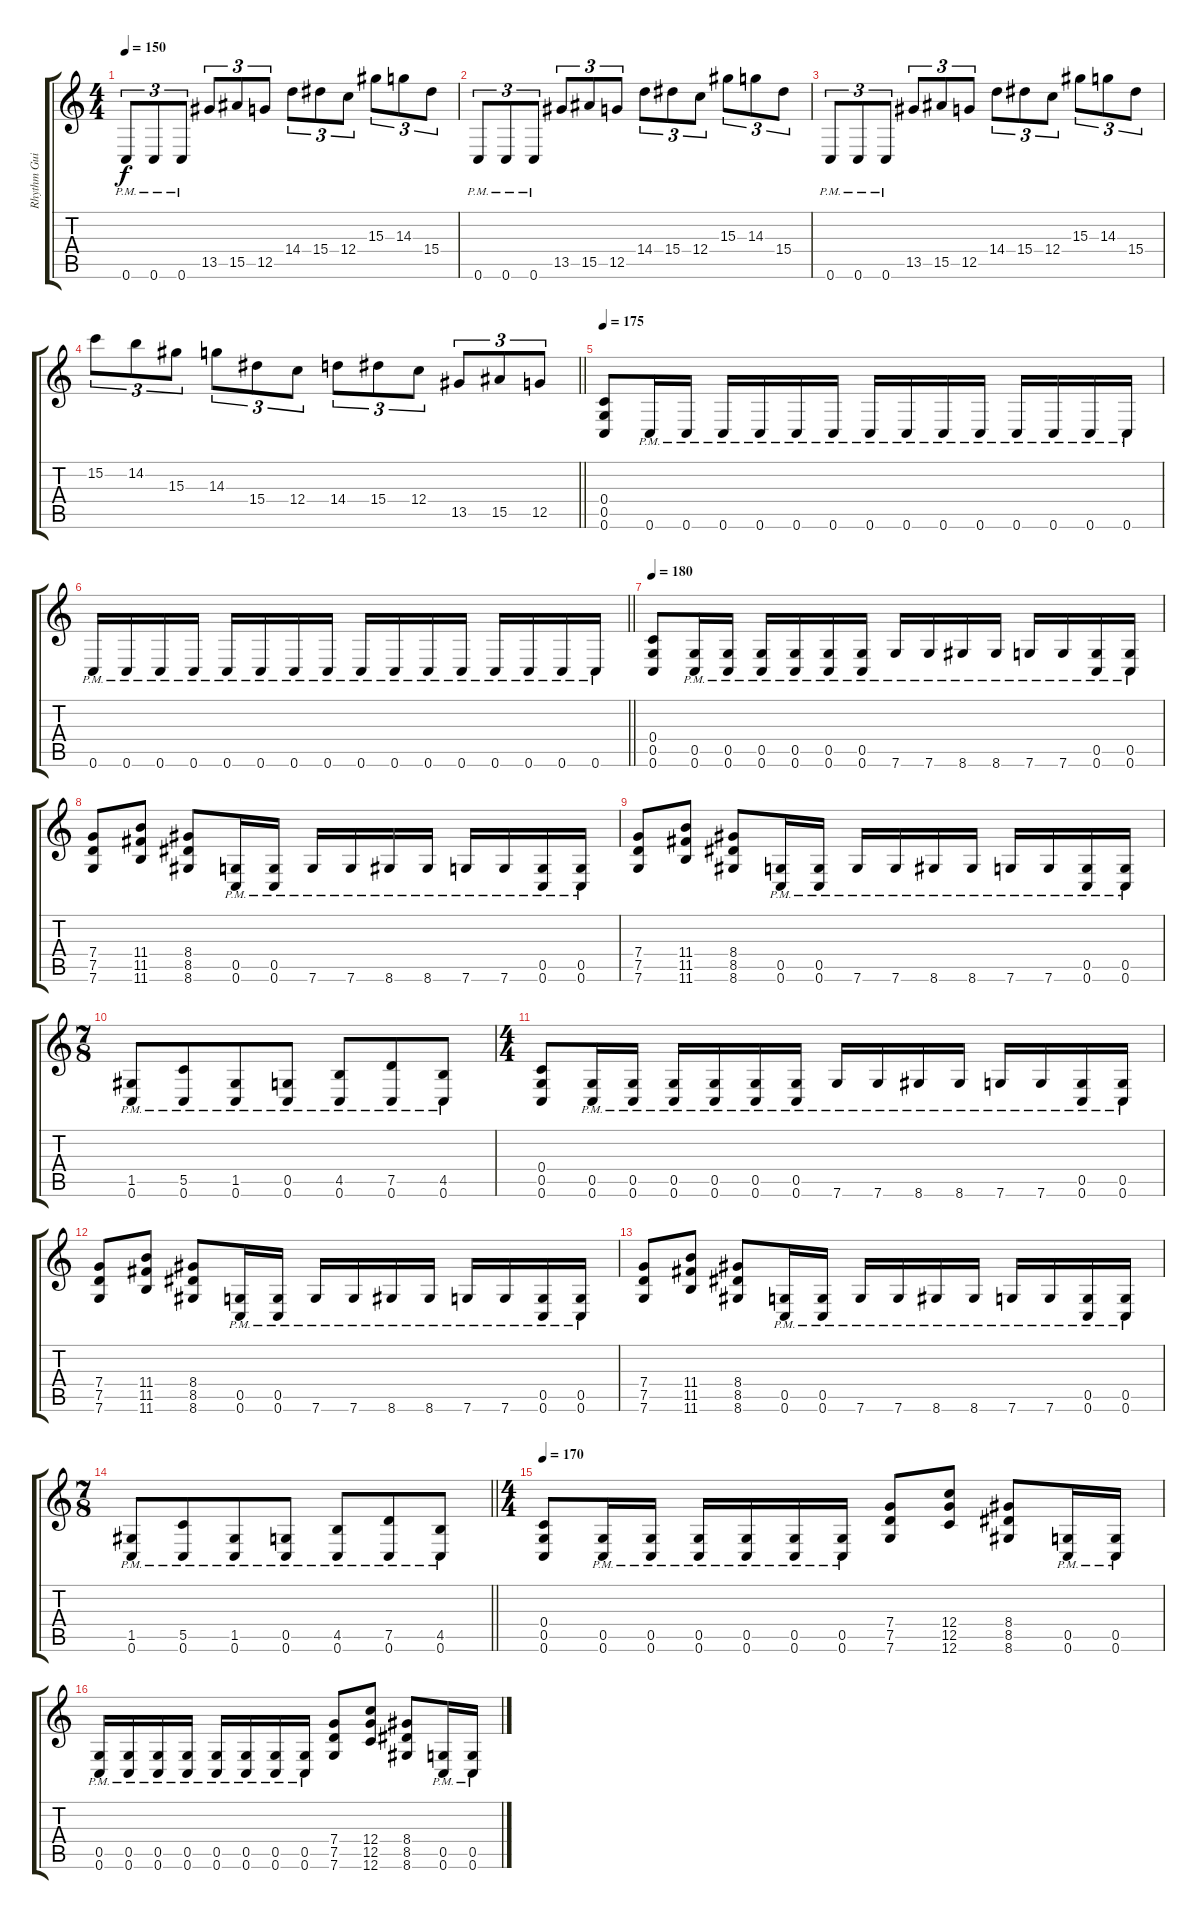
\track ("Rhythm Guitar 1" "Rhythm Gui") {instrument distortionguitar}
\staff {score tabs}
\tuning (D4 A3 F3 C3 G2 C2) {hide}
\ts (4 4)
\tempo 150
\clef g2
\ks c
0.6{pm}.8{tu (3 2) dy f} 0.6{pm}.8{tu (3 2)} 0.6{pm}.8{tu (3 2)} 13.5.8{tu (3 2)} 15.5.8{tu (3 2)} 12.5.8{tu (3 2)} 14.4.8{tu (3 2)} 15.4.8{tu (3 2)} 12.4.8{tu (3 2)} 15.3.8{tu (3 2)} 14.3.8{tu (3 2)} 15.4.8{tu (3 2)} |
0.6{pm}.8{tu (3 2)} 0.6{pm}.8{tu (3 2)} 0.6{pm}.8{tu (3 2)} 13.5.8{tu (3 2)} 15.5.8{tu (3 2)} 12.5.8{tu (3 2)} 14.4.8{tu (3 2)} 15.4.8{tu (3 2)} 12.4.8{tu (3 2)} 15.3.8{tu (3 2)} 14.3.8{tu (3 2)} 15.4.8{tu (3 2)} |
0.6{pm}.8{tu (3 2)} 0.6{pm}.8{tu (3 2)} 0.6{pm}.8{tu (3 2)} 13.5.8{tu (3 2)} 15.5.8{tu (3 2)} 12.5.8{tu (3 2)} 14.4.8{tu (3 2)} 15.4.8{tu (3 2)} 12.4.8{tu (3 2)} 15.3.8{tu (3 2)} 14.3.8{tu (3 2)} 15.4.8{tu (3 2)} |
\barLineRight lightlight
15.2.8{tu (3 2)} 14.2.8{tu (3 2)} 15.3.8{tu (3 2)} 14.3.8{tu (3 2)} 15.4.8{tu (3 2)} 12.4.8{tu (3 2)} 14.4.8{tu (3 2)} 15.4.8{tu (3 2)} 12.4.8{tu (3 2)} 13.5.8{tu (3 2)} 15.5.8{tu (3 2)} 12.5.8{tu (3 2)} |
\tempo 175
(0.4 0.5 0.6).8 0.6{pm}.16 0.6{pm}.16 0.6{pm}.16 0.6{pm}.16 0.6{pm}.16 0.6{pm}.16 0.6{pm}.16 0.6{pm}.16 0.6{pm}.16 0.6{pm}.16 0.6{pm}.16 0.6{pm}.16 0.6{pm}.16 0.6{pm}.16 |
\barLineRight lightlight
0.6{pm}.16 0.6{pm}.16 0.6{pm}.16 0.6{pm}.16 0.6{pm}.16 0.6{pm}.16 0.6{pm}.16 0.6{pm}.16 0.6{pm}.16 0.6{pm}.16 0.6{pm}.16 0.6{pm}.16 0.6{pm}.16 0.6{pm}.16 0.6{pm}.16 0.6{pm}.16 |
\tempo 180
(0.4 0.5 0.6).8 (0.5{pm} 0.6{pm}).16 (0.5{pm} 0.6{pm}).16 (0.5{pm} 0.6{pm}).16 (0.5{pm} 0.6{pm}).16 (0.5{pm} 0.6{pm}).16 (0.5{pm} 0.6{pm}).16 7.6{pm}.16 7.6{pm}.16 8.6{pm}.16 8.6{pm}.16 7.6{pm}.16 7.6{pm}.16 (0.5{pm} 0.6{pm}).16 (0.5{pm} 0.6{pm}).16 |
(7.4 7.5 7.6).8 (11.4 11.5 11.6).8 (8.4 8.5 8.6).8 (0.5{pm} 0.6{pm}).16 (0.5{pm} 0.6{pm}).16 7.6{pm}.16 7.6{pm}.16 8.6{pm}.16 8.6{pm}.16 7.6{pm}.16 7.6{pm}.16 (0.5{pm} 0.6{pm}).16 (0.5{pm} 0.6{pm}).16 |
(7.4 7.5 7.6).8 (11.4 11.5 11.6).8 (8.4 8.5 8.6).8 (0.5{pm} 0.6{pm}).16 (0.5{pm} 0.6{pm}).16 7.6{pm}.16 7.6{pm}.16 8.6{pm}.16 8.6{pm}.16 7.6{pm}.16 7.6{pm}.16 (0.5{pm} 0.6{pm}).16 (0.5{pm} 0.6{pm}).16 |
\ts (7 8)
(1.5{pm} 0.6{pm}).8 (5.5{pm} 0.6{pm}).8 (1.5{pm} 0.6{pm}).8 (0.5{pm} 0.6{pm}).8 (4.5{pm} 0.6{pm}).8 (7.5{pm} 0.6{pm}).8 (4.5{pm} 0.6{pm}).8 |
\ts (4 4)
(0.4 0.5 0.6).8 (0.5{pm} 0.6{pm}).16 (0.5{pm} 0.6{pm}).16 (0.5{pm} 0.6{pm}).16 (0.5{pm} 0.6{pm}).16 (0.5{pm} 0.6{pm}).16 (0.5{pm} 0.6{pm}).16 7.6{pm}.16 7.6{pm}.16 8.6{pm}.16 8.6{pm}.16 7.6{pm}.16 7.6{pm}.16 (0.5{pm} 0.6{pm}).16 (0.5{pm} 0.6{pm}).16 |
(7.4 7.5 7.6).8 (11.4 11.5 11.6).8 (8.4 8.5 8.6).8 (0.5{pm} 0.6{pm}).16 (0.5{pm} 0.6{pm}).16 7.6{pm}.16 7.6{pm}.16 8.6{pm}.16 8.6{pm}.16 7.6{pm}.16 7.6{pm}.16 (0.5{pm} 0.6{pm}).16 (0.5{pm} 0.6{pm}).16 |
(7.4 7.5 7.6).8 (11.4 11.5 11.6).8 (8.4 8.5 8.6).8 (0.5{pm} 0.6{pm}).16 (0.5{pm} 0.6{pm}).16 7.6{pm}.16 7.6{pm}.16 8.6{pm}.16 8.6{pm}.16 7.6{pm}.16 7.6{pm}.16 (0.5{pm} 0.6{pm}).16 (0.5{pm} 0.6{pm}).16 |
\ts (7 8)
\barLineRight lightlight
(1.5{pm} 0.6{pm}).8 (5.5{pm} 0.6{pm}).8 (1.5{pm} 0.6{pm}).8 (0.5{pm} 0.6{pm}).8 (4.5{pm} 0.6{pm}).8 (7.5{pm} 0.6{pm}).8 (4.5{pm} 0.6{pm}).8 |
\ts (4 4)
\tempo 170
(0.4 0.5 0.6).8 (0.5{pm} 0.6{pm}).16 (0.5{pm} 0.6{pm}).16 (0.5{pm} 0.6{pm}).16 (0.5{pm} 0.6{pm}).16 (0.5{pm} 0.6{pm}).16 (0.5{pm} 0.6{pm}).16 (7.4 7.5 7.6).8 (12.4 12.5 12.6).8 (8.4 8.5 8.6).8 (0.5{pm} 0.6{pm}).16 (0.5{pm} 0.6{pm}).16 |
(0.5{pm} 0.6{pm}).16 (0.5{pm} 0.6{pm}).16 (0.5{pm} 0.6{pm}).16 (0.5{pm} 0.6{pm}).16 (0.5{pm} 0.6{pm}).16 (0.5{pm} 0.6{pm}).16 (0.5{pm} 0.6{pm}).16 (0.5{pm} 0.6{pm}).16 (7.4 7.5 7.6).8 (12.4 12.5 12.6).8 (8.4 8.5 8.6).8 (0.5{pm} 0.6{pm}).16 (0.5{pm} 0.6{pm}).16
